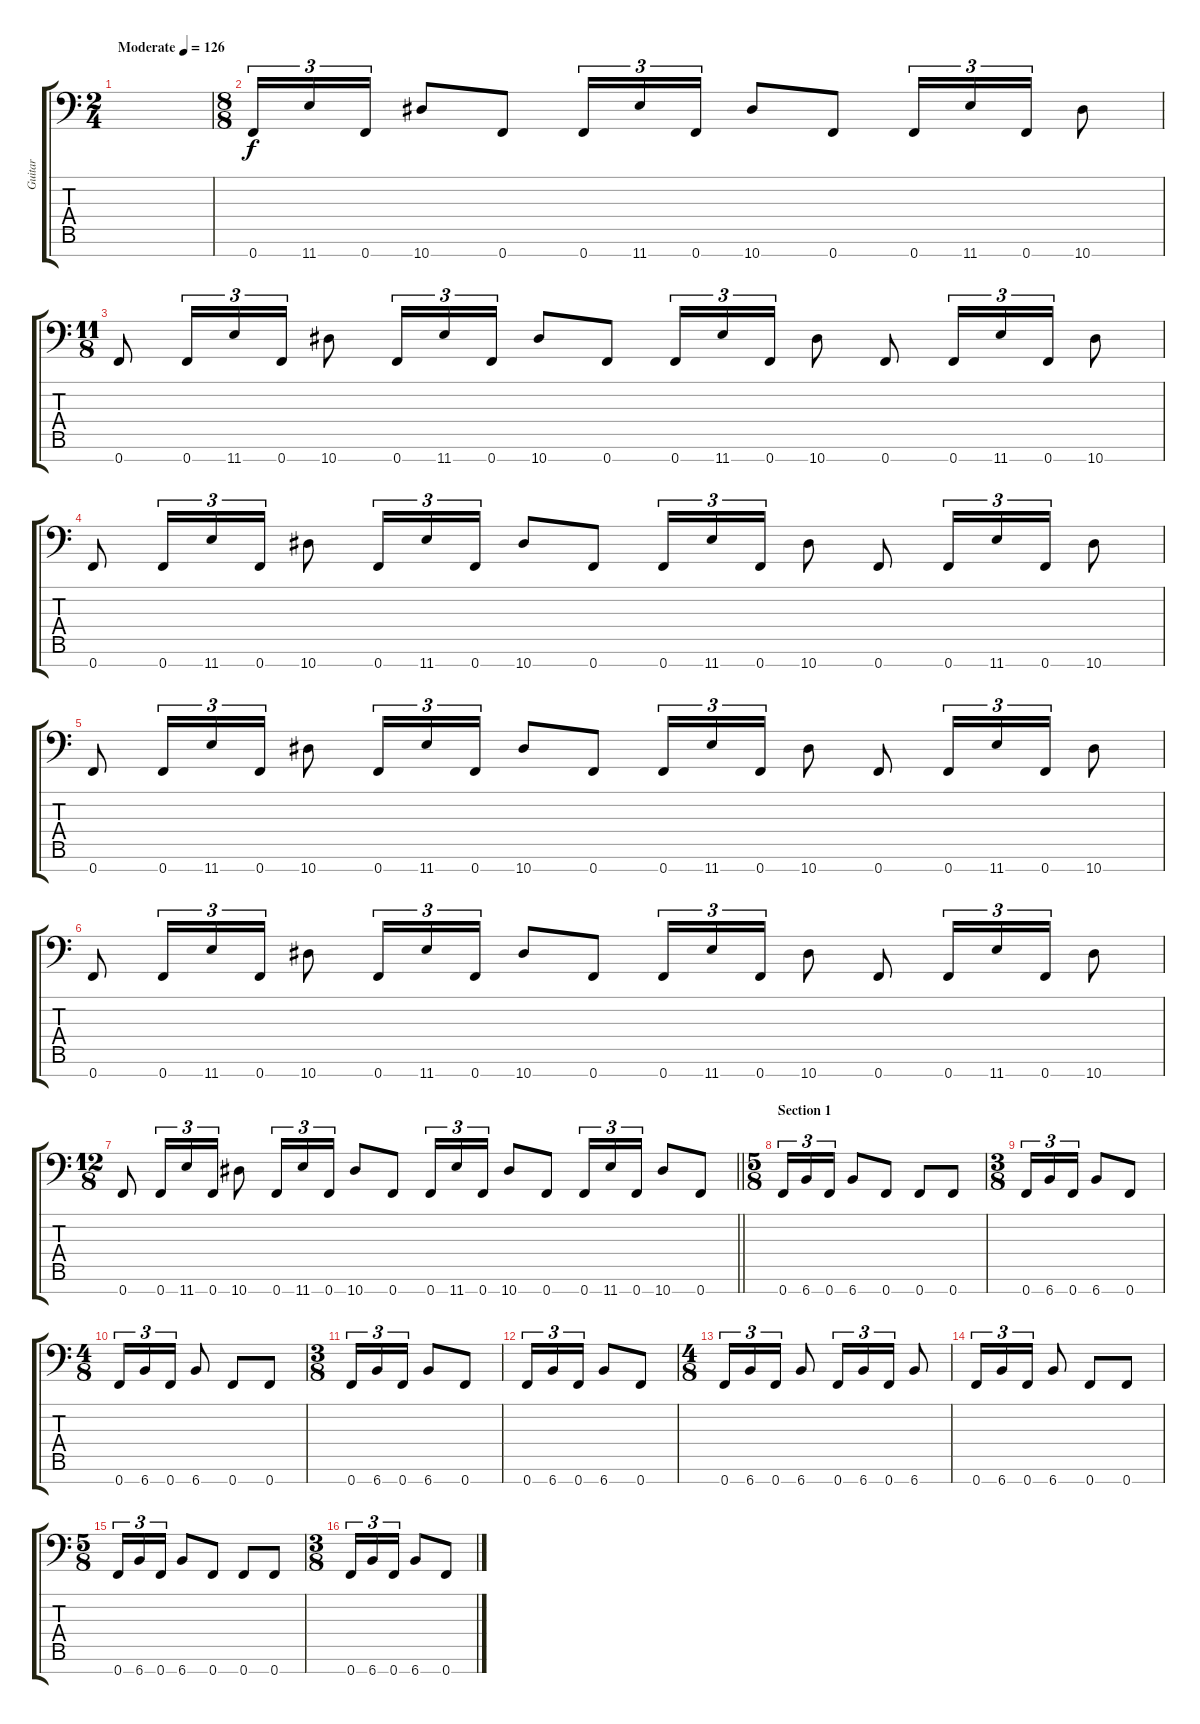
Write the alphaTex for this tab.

\track ("Guitar" "Guitar") {instrument overdrivenguitar}
\staff {score tabs}
\tuning (Bb3 Gb3 Db3 Ab2 Eb2 Bb1 F1) {hide}
\ts (2 4)
\tempo (126 "Moderate")
\clef f4
\ks c
|
\ts (8 8)
0.7.16{tu (3 2)} 11.7.16{tu (3 2)} 0.7.16{tu (3 2)} 10.7.8 0.7.8 0.7.16{tu (3 2)} 11.7.16{tu (3 2)} 0.7.16{tu (3 2)} 10.7.8 0.7.8 0.7.16{tu (3 2)} 11.7.16{tu (3 2)} 0.7.16{tu (3 2)} 10.7.8 |
\ts (11 8)
0.7.8 0.7.16{tu (3 2)} 11.7.16{tu (3 2)} 0.7.16{tu (3 2)} 10.7.8 0.7.16{tu (3 2)} 11.7.16{tu (3 2)} 0.7.16{tu (3 2)} 10.7.8 0.7.8 0.7.16{tu (3 2)} 11.7.16{tu (3 2)} 0.7.16{tu (3 2)} 10.7.8 0.7.8 0.7.16{tu (3 2)} 11.7.16{tu (3 2)} 0.7.16{tu (3 2)} 10.7.8 |
0.7.8 0.7.16{tu (3 2)} 11.7.16{tu (3 2)} 0.7.16{tu (3 2)} 10.7.8 0.7.16{tu (3 2)} 11.7.16{tu (3 2)} 0.7.16{tu (3 2)} 10.7.8 0.7.8 0.7.16{tu (3 2)} 11.7.16{tu (3 2)} 0.7.16{tu (3 2)} 10.7.8 0.7.8 0.7.16{tu (3 2)} 11.7.16{tu (3 2)} 0.7.16{tu (3 2)} 10.7.8 |
0.7.8 0.7.16{tu (3 2)} 11.7.16{tu (3 2)} 0.7.16{tu (3 2)} 10.7.8 0.7.16{tu (3 2)} 11.7.16{tu (3 2)} 0.7.16{tu (3 2)} 10.7.8 0.7.8 0.7.16{tu (3 2)} 11.7.16{tu (3 2)} 0.7.16{tu (3 2)} 10.7.8 0.7.8 0.7.16{tu (3 2)} 11.7.16{tu (3 2)} 0.7.16{tu (3 2)} 10.7.8 |
0.7.8 0.7.16{tu (3 2)} 11.7.16{tu (3 2)} 0.7.16{tu (3 2)} 10.7.8 0.7.16{tu (3 2)} 11.7.16{tu (3 2)} 0.7.16{tu (3 2)} 10.7.8 0.7.8 0.7.16{tu (3 2)} 11.7.16{tu (3 2)} 0.7.16{tu (3 2)} 10.7.8 0.7.8 0.7.16{tu (3 2)} 11.7.16{tu (3 2)} 0.7.16{tu (3 2)} 10.7.8 |
\ts (12 8)
\barLineRight lightlight
0.7.8 0.7.16{tu (3 2)} 11.7.16{tu (3 2)} 0.7.16{tu (3 2)} 10.7.8 0.7.16{tu (3 2)} 11.7.16{tu (3 2)} 0.7.16{tu (3 2)} 10.7.8 0.7.8 0.7.16{tu (3 2)} 11.7.16{tu (3 2)} 0.7.16{tu (3 2)} 10.7.8 0.7.8 0.7.16{tu (3 2)} 11.7.16{tu (3 2)} 0.7.16{tu (3 2)} 10.7.8 0.7.8 |
\ts (5 8)
\section ("" "Section 1")
0.7.16{tu (3 2)} 6.7.16{tu (3 2)} 0.7.16{tu (3 2)} 6.7.8 0.7.8 0.7.8 0.7.8 |
\ts (3 8)
0.7.16{tu (3 2)} 6.7.16{tu (3 2)} 0.7.16{tu (3 2)} 6.7.8 0.7.8 |
\ts (4 8)
0.7.16{tu (3 2)} 6.7.16{tu (3 2)} 0.7.16{tu (3 2)} 6.7.8 0.7.8 0.7.8 |
\ts (3 8)
0.7.16{tu (3 2)} 6.7.16{tu (3 2)} 0.7.16{tu (3 2)} 6.7.8 0.7.8 |
0.7.16{tu (3 2)} 6.7.16{tu (3 2)} 0.7.16{tu (3 2)} 6.7.8 0.7.8 |
\ts (4 8)
0.7.16{tu (3 2)} 6.7.16{tu (3 2)} 0.7.16{tu (3 2)} 6.7.8 0.7.16{tu (3 2)} 6.7.16{tu (3 2)} 0.7.16{tu (3 2)} 6.7.8 |
0.7.16{tu (3 2)} 6.7.16{tu (3 2)} 0.7.16{tu (3 2)} 6.7.8 0.7.8 0.7.8 |
\ts (5 8)
0.7.16{tu (3 2)} 6.7.16{tu (3 2)} 0.7.16{tu (3 2)} 6.7.8 0.7.8 0.7.8 0.7.8 |
\ts (3 8)
0.7.16{tu (3 2)} 6.7.16{tu (3 2)} 0.7.16{tu (3 2)} 6.7.8 0.7.8
